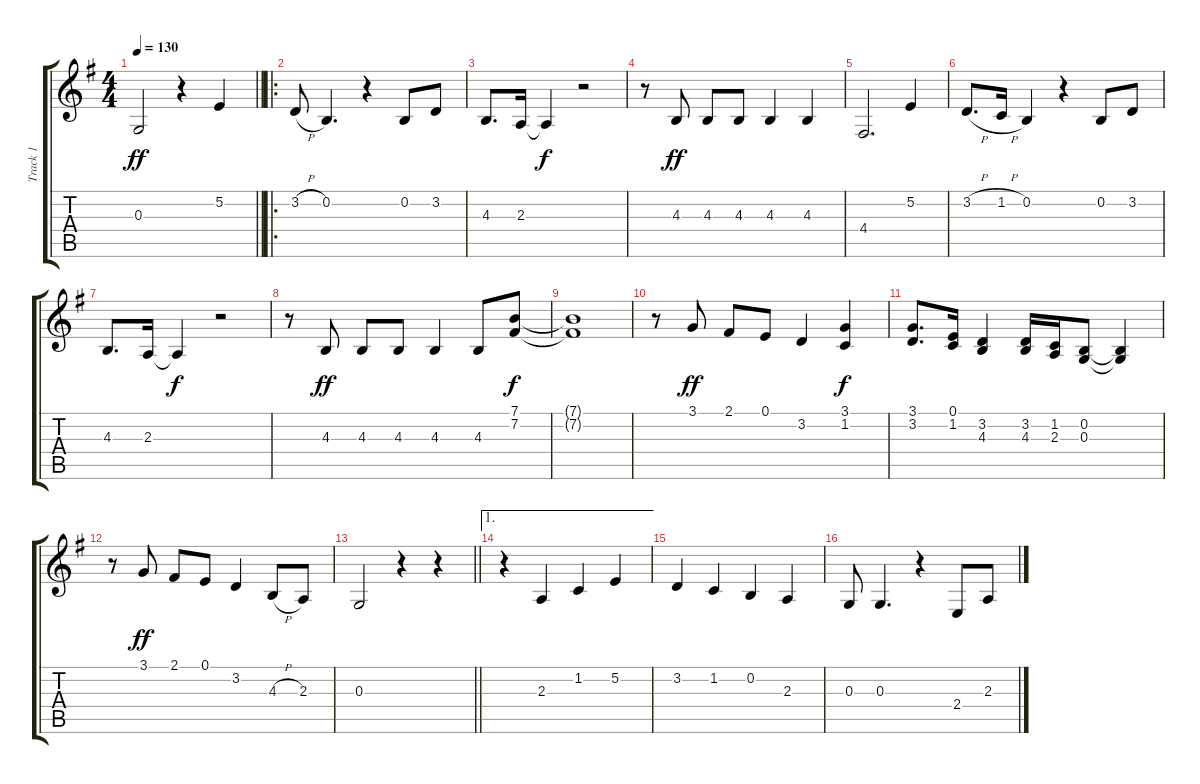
\track ("Track 1" "Track 1") {instrument tenorsax}
\staff {score tabs}
\tuning (E4 B3 G3 D3 A2 E2) {hide}
\ts (4 4)
\tempo 130
\clef g2
\barLineRight lightlight
\ks g
0.3.2{dy ff} r.4 5.2.4 |
\ro
3.2{h}.8 0.2.4{d} r.4 0.2.8 3.2.8 |
4.3.8{d} 2.3.16 2.3{t}.4{dy f} r.2 |
r.8 4.3.8{dy ff} 4.3.8 4.3.8 4.3.4 4.3.4 |
4.4.2{d} 5.2.4 |
3.2{h}.8{d} 1.2{h}.16 0.2.4 r.4 0.2.8 3.2.8 |
4.3.8{d} 2.3.16 2.3{t}.4{dy f} r.2 |
r.8 4.3.8{dy ff} 4.3.8 4.3.8 4.3.4 4.3.8 (7.1 7.2).8{dy f} |
(7.1{t} 7.2{t}).1 |
r.8 3.1.8{dy ff} 2.1.8 0.1.8 3.2.4 (3.1 1.2).4{dy f} |
(3.1 3.2).8{d} (0.1 1.2).16 (3.2 4.3).4 (3.2 4.3).16 (1.2 2.3).16 (0.2 0.3).8 (0.2{t} 0.3{t}).4 |
r.8 3.1.8{dy ff} 2.1.8 0.1.8 3.2.4 4.3{h}.8 2.3.8 |
\barLineRight lightlight
0.3.2 r.4 r.4 |
\ae 1
r.4 2.3.4 1.2.4 5.2.4 |
3.2.4 1.2.4 0.2.4 2.3.4 |
0.3.8 0.3.4{d} r.4 2.4.8 2.3.8
